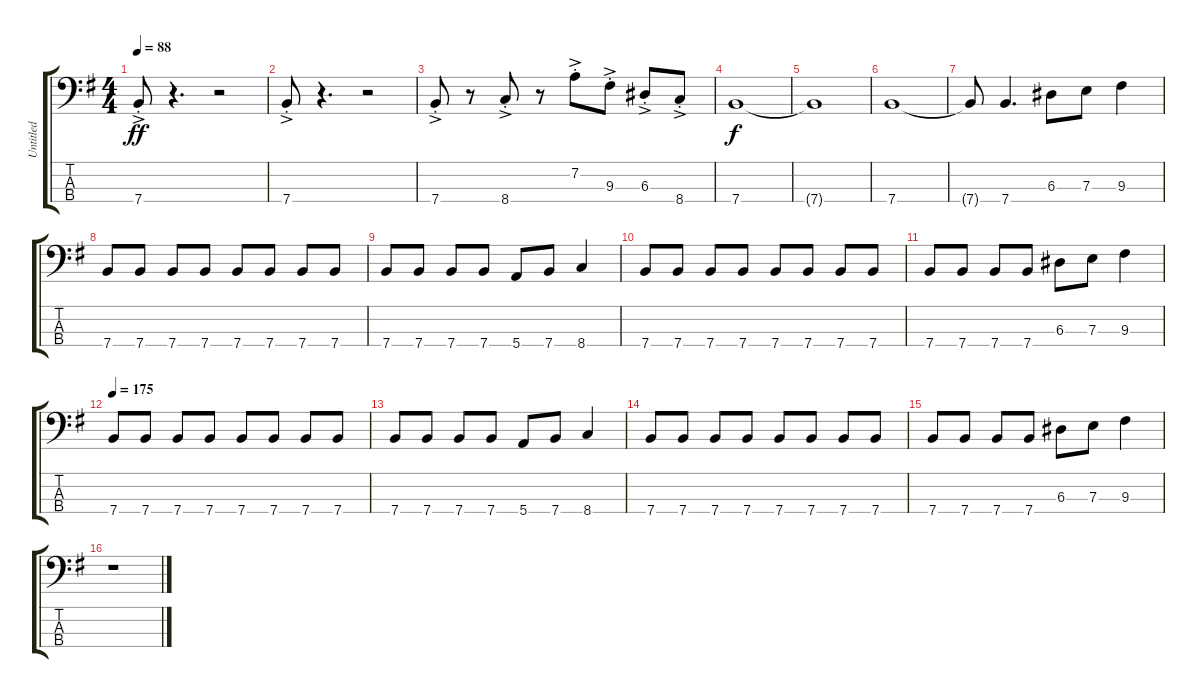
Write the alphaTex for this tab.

\track ("Untitled" "Untitled") {instrument electricbassfinger}
\staff {score tabs}
\tuning (G2 D2 A1 E1) {hide}
\ts (4 4)
\tempo 88
\clef f4
\ks g
7.4{ac st}.8{dy ff} r.4{d} r.2 |
7.4{ac st}.8 r.4{d} r.2 |
7.4{ac st}.8 r.8 8.4{ac st}.8 r.8 7.2{ac st}.8 9.3{ac st}.8 6.3{ac st}.8 8.4{ac st}.8 |
7.4.1{dy f} |
7.4{t}.1 |
7.4.1 |
7.4{t}.8 7.4.4{d} 6.3.8 7.3.8 9.3.4 |
7.4.8 7.4.8 7.4.8 7.4.8 7.4.8 7.4.8 7.4.8 7.4.8 |
7.4.8 7.4.8 7.4.8 7.4.8 5.4.8 7.4.8 8.4.4 |
7.4.8 7.4.8 7.4.8 7.4.8 7.4.8 7.4.8 7.4.8 7.4.8 |
7.4.8 7.4.8 7.4.8 7.4.8 6.3.8 7.3.8 9.3.4 |
\tempo 175
7.4.8 7.4.8 7.4.8 7.4.8 7.4.8 7.4.8 7.4.8 7.4.8 |
7.4.8 7.4.8 7.4.8 7.4.8 5.4.8 7.4.8 8.4.4 |
7.4.8 7.4.8 7.4.8 7.4.8 7.4.8 7.4.8 7.4.8 7.4.8 |
7.4.8 7.4.8 7.4.8 7.4.8 6.3.8 7.3.8 9.3.4 |
r.1
